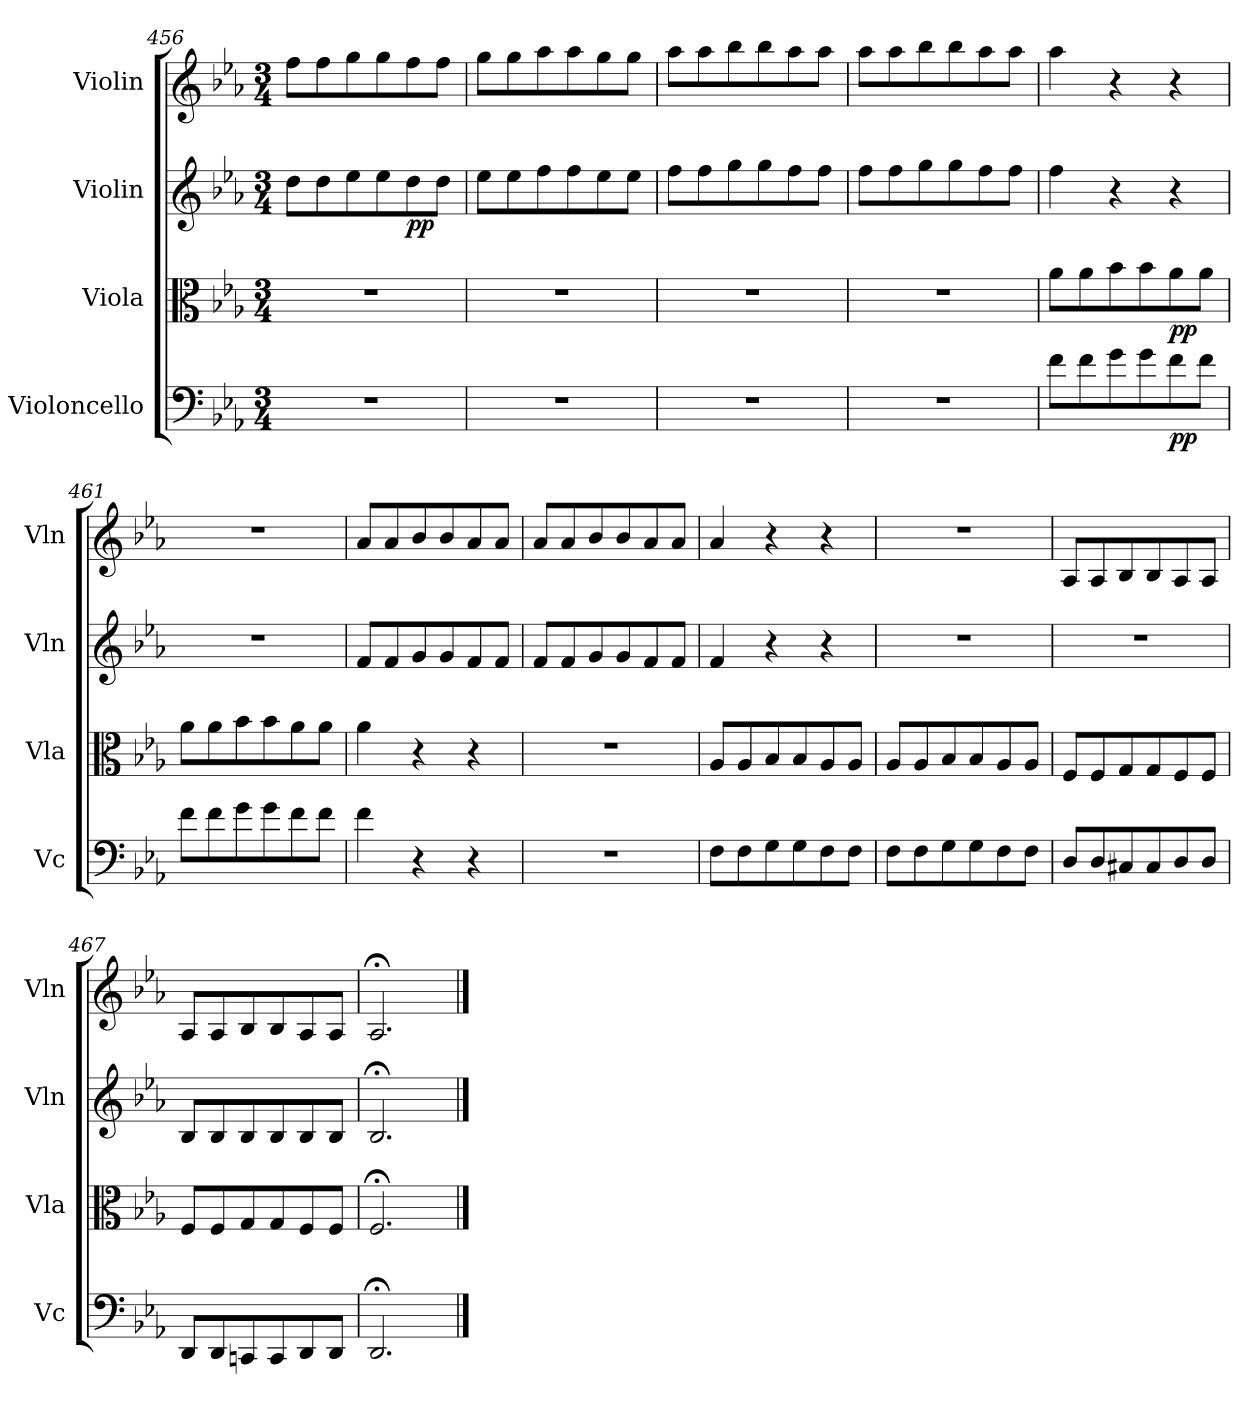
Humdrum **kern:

**kern	**dynam	**kern	**dynam	**kern	**dynam	**kern
*part4	*part4	*part3	*part3	*part2	*part2	*part1
*staff4	*staff4	*staff3	*staff3	*staff2	*staff2	*staff1
*I"Violoncello	*	*I"Viola	*	*I"Violin	*	*I"Violin
*I'Vc	*	*I'Vla	*	*I'Vln	*	*I'Vln
*clefF4	*	*clefC3	*	*clefG2	*	*clefG2
*k[b-e-a-]	*	*k[b-e-a-]	*	*k[b-e-a-]	*	*k[b-e-a-]
*M3/4	*	*M3/4	*	*M3/4	*	*M3/4
=456	=456	=456	=456	=456	=456	=456
2.r	.	2.r	.	8dd\L	.	8ff\L
.	.	.	.	8dd\	.	8ff\
.	.	.	.	8ee-\	.	8gg\
.	.	.	.	8ee-\	.	8gg\
.	.	.	.	8dd\	pp	8ff\
.	.	.	.	8dd\J	.	8ff\J
=457	=457	=457	=457	=457	=457	=457
2.r	.	2.r	.	8ee-\L	.	8gg\L
.	.	.	.	8ee-\	.	8gg\
.	.	.	.	8ff\	.	8aa-\
.	.	.	.	8ff\	.	8aa-\
.	.	.	.	8ee-\	.	8gg\
.	.	.	.	8ee-\J	.	8gg\J
=458	=458	=458	=458	=458	=458	=458
2.r	.	2.r	.	8ff\L	.	8aa-\L
.	.	.	.	8ff\	.	8aa-\
.	.	.	.	8gg\	.	8bb-\
.	.	.	.	8gg\	.	8bb-\
.	.	.	.	8ff\	.	8aa-\
.	.	.	.	8ff\J	.	8aa-\J
=459	=459	=459	=459	=459	=459	=459
2.r	.	2.r	.	8ff\L	.	8aa-\L
.	.	.	.	8ff\	.	8aa-\
.	.	.	.	8gg\	.	8bb-\
.	.	.	.	8gg\	.	8bb-\
.	.	.	.	8ff\	.	8aa-\
.	.	.	.	8ff\J	.	8aa-\J
=460	=460	=460	=460	=460	=460	=460
8f\L	.	8a-\L	.	4ff\	.	4aa-\
8f\	.	8a-\	.	.	.	.
8g\	.	8b-\	.	4r	.	4r
8g\	.	8b-\	.	.	.	.
8f\	pp	8a-\	pp	4r	.	4r
8f\J	.	8a-\J	.	.	.	.
=461	=461	=461	=461	=461	=461	=461
8f\L	.	8a-\L	.	2.r	.	2.r
8f\	.	8a-\	.	.	.	.
8g\	.	8b-\	.	.	.	.
8g\	.	8b-\	.	.	.	.
8f\	.	8a-\	.	.	.	.
8f\J	.	8a-\J	.	.	.	.
=462	=462	=462	=462	=462	=462	=462
4f\	.	4a-\	.	8f/L	.	8a-/L
.	.	.	.	8f/	.	8a-/
4r	.	4r	.	8g/	.	8b-/
.	.	.	.	8g/	.	8b-/
4r	.	4r	.	8f/	.	8a-/
.	.	.	.	8f/J	.	8a-/J
=463	=463	=463	=463	=463	=463	=463
2.r	.	2.r	.	8f/L	.	8a-/L
.	.	.	.	8f/	.	8a-/
.	.	.	.	8g/	.	8b-/
.	.	.	.	8g/	.	8b-/
.	.	.	.	8f/	.	8a-/
.	.	.	.	8f/J	.	8a-/J
=464	=464	=464	=464	=464	=464	=464
8F\L	.	8A-/L	.	4f/	.	4a-/
8F\	.	8A-/	.	.	.	.
8G\	.	8B-/	.	4r	.	4r
8G\	.	8B-/	.	.	.	.
8F\	.	8A-/	.	4r	.	4r
8F\J	.	8A-/J	.	.	.	.
=465	=465	=465	=465	=465	=465	=465
8F\L	.	8A-/L	.	2.r	.	2.r
8F\	.	8A-/	.	.	.	.
8G\	.	8B-/	.	.	.	.
8G\	.	8B-/	.	.	.	.
8F\	.	8A-/	.	.	.	.
8F\J	.	8A-/J	.	.	.	.
=466	=466	=466	=466	=466	=466	=466
8D/L	.	8F/L	.	2.r	.	8A-/L
8D/	.	8F/	.	.	.	8A-/
8C#X/	.	8G/	.	.	.	8B-/
8C#/	.	8G/	.	.	.	8B-/
8D/	.	8F/	.	.	.	8A-/
8D/J	.	8F/J	.	.	.	8A-/J
=467	=467	=467	=467	=467	=467	=467
8DD/L	.	8F/L	.	8B-/L	.	8A-/L
8DD/	.	8F/	.	8B-/	.	8A-/
8CCn/	.	8G/	.	8B-/	.	8B-/
8CC/	.	8G/	.	8B-/	.	8B-/
8DD/	.	8F/	.	8B-/	.	8A-/
8DD/J	.	8F/J	.	8B-/J	.	8A-/J
=468	=468	=468	=468	=468	=468	=468
2.DD;</	.	2.F;</	.	2.B-;</	.	2.A-;</
==	==	==	==	==	==	==
*-	*-	*-	*-	*-	*-	*-
